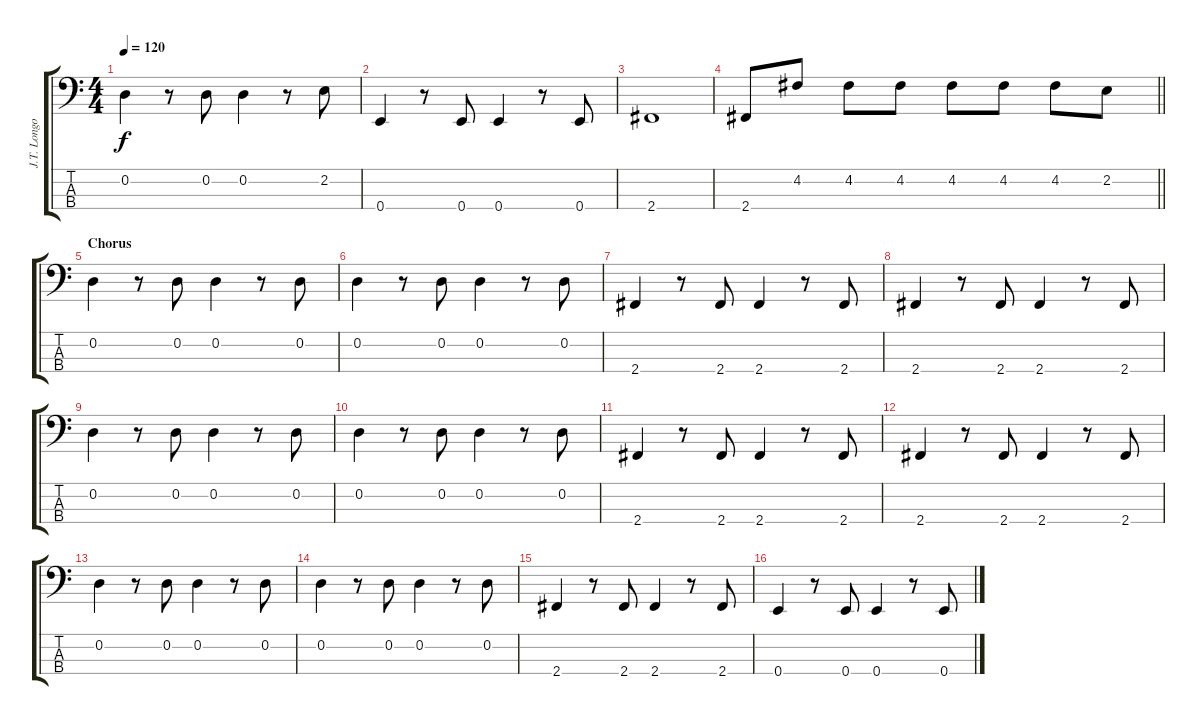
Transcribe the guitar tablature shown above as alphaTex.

\track ("J.T. Longoria - Bass Guitar" "J.T. Longo") {instrument electricbasspick}
\staff {score tabs}
\tuning (G2 D2 A1 E1) {hide}
\ts (4 4)
\tempo 120
\clef f4
\ks c
0.2.4{dy f} r.8 0.2.8 0.2.4 r.8 2.2.8 |
0.4.4 r.8 0.4.8 0.4.4 r.8 0.4.8 |
2.4.1 |
\barLineRight lightlight
2.4.8 4.2.8 4.2.8 4.2.8 4.2.8 4.2.8 4.2.8 2.2.8 |
\section ("" "Chorus")
0.2.4 r.8 0.2.8 0.2.4 r.8 0.2.8 |
0.2.4 r.8 0.2.8 0.2.4 r.8 0.2.8 |
2.4.4 r.8 2.4.8 2.4.4 r.8 2.4.8 |
2.4.4 r.8 2.4.8 2.4.4 r.8 2.4.8 |
0.2.4 r.8 0.2.8 0.2.4 r.8 0.2.8 |
0.2.4 r.8 0.2.8 0.2.4 r.8 0.2.8 |
2.4.4 r.8 2.4.8 2.4.4 r.8 2.4.8 |
2.4.4 r.8 2.4.8 2.4.4 r.8 2.4.8 |
0.2.4 r.8 0.2.8 0.2.4 r.8 0.2.8 |
0.2.4 r.8 0.2.8 0.2.4 r.8 0.2.8 |
2.4.4 r.8 2.4.8 2.4.4 r.8 2.4.8 |
0.4.4 r.8 0.4.8 0.4.4 r.8 0.4.8
